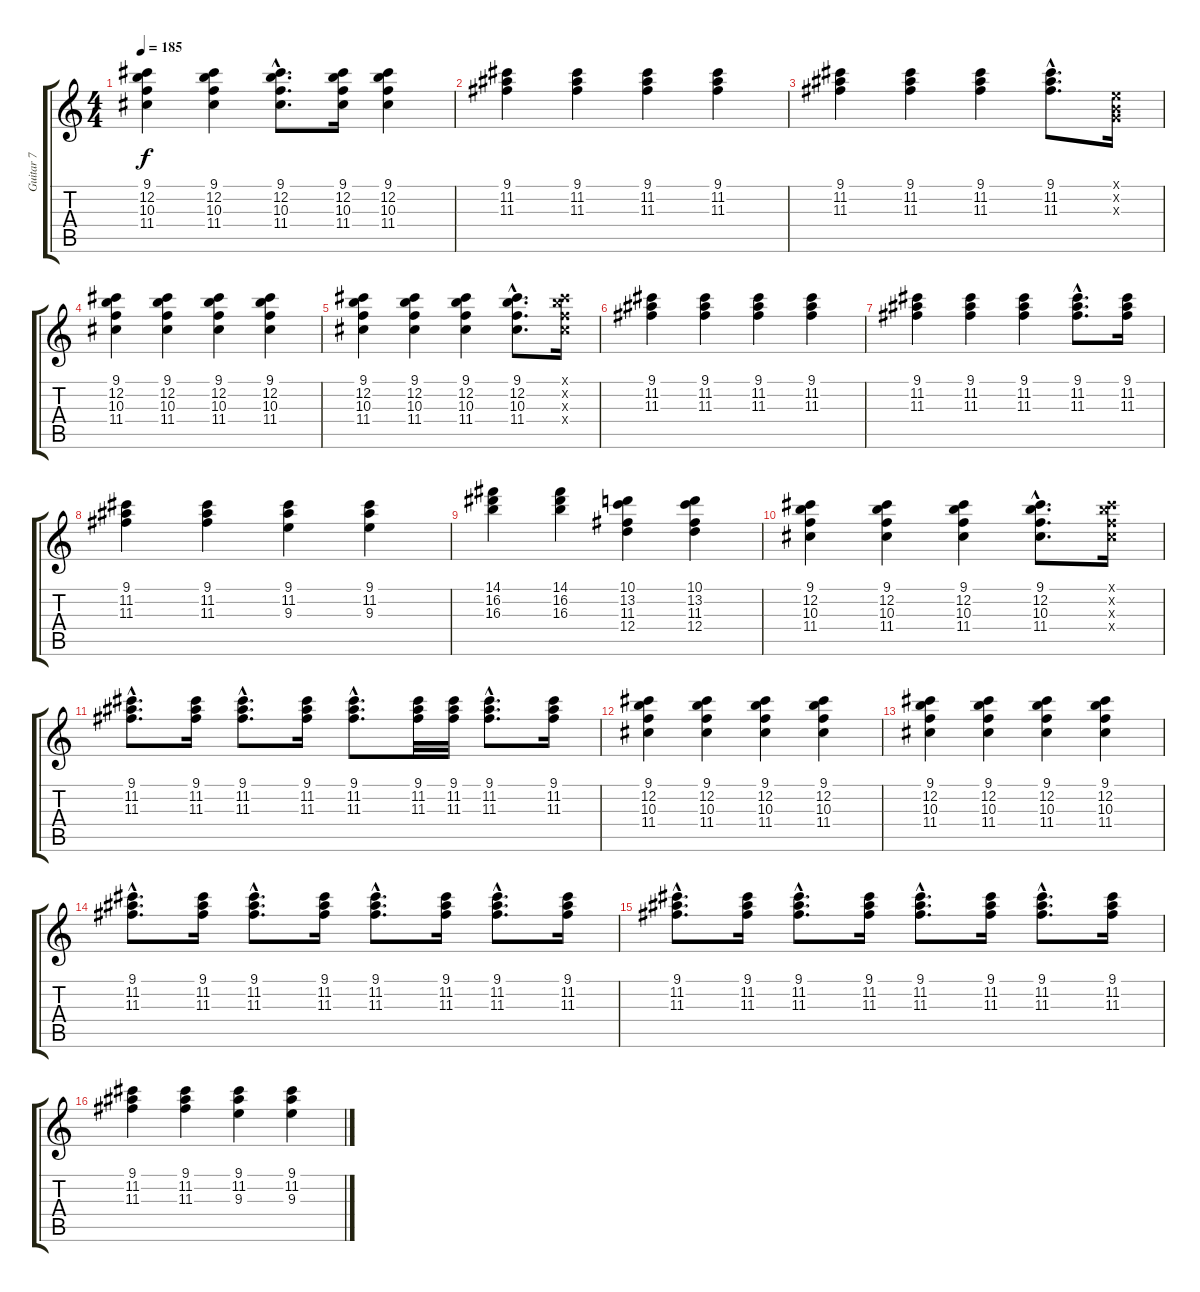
\track ("Guitar 7" "Guitar 7") {instrument electricguitarmuted}
\staff {score tabs}
\tuning (E4 B3 G3 D3 A2 D2) {hide}
\ts (4 4)
\tempo 185
\clef g2
\ks c
(9.1 12.2 10.3 11.4).4{dy f} (9.1 12.2 10.3 11.4).4 (9.1{hac} 12.2{hac} 10.3{hac} 11.4{hac}).8{d} (9.1 12.2 10.3 11.4).16 (9.1 12.2 10.3 11.4).4 |
(9.1 11.2 11.3).4 (9.1 11.2 11.3).4 (9.1 11.2 11.3).4 (9.1 11.2 11.3).4 |
(9.1 11.2 11.3).4 (9.1 11.2 11.3).4 (9.1 11.2 11.3).4 (9.1{hac} 11.2{hac} 11.3{hac}).8{d} (0.1{x} 0.2{x} 0.3{x}).16 |
(9.1 12.2 10.3 11.4).4 (9.1 12.2 10.3 11.4).4 (9.1 12.2 10.3 11.4).4 (9.1 12.2 10.3 11.4).4 |
(9.1 12.2 10.3 11.4).4 (9.1 12.2 10.3 11.4).4 (9.1 12.2 10.3 11.4).4 (9.1{hac} 12.2{hac} 10.3{hac} 11.4{hac}).8{d} (9.1{x} 12.2{x} 10.3{x} 11.4{x}).16 |
(9.1 11.2 11.3).4 (9.1 11.2 11.3).4 (9.1 11.2 11.3).4 (9.1 11.2 11.3).4 |
(9.1 11.2 11.3).4 (9.1 11.2 11.3).4 (9.1 11.2 11.3).4 (9.1{hac} 11.2{hac} 11.3{hac}).8{d} (9.1 11.2 11.3).16 |
(9.1 11.2 11.3).4 (9.1 11.2 11.3).4 (9.1 11.2 9.3).4 (9.1 11.2 9.3).4 |
(14.1 16.2 16.3).4 (14.1 16.2 16.3).4 (10.1 13.2 11.3 12.4).4 (10.1 13.2 11.3 12.4).4 |
(9.1 12.2 10.3 11.4).4 (9.1 12.2 10.3 11.4).4 (9.1 12.2 10.3 11.4).4 (9.1{hac} 12.2{hac} 10.3{hac} 11.4{hac}).8{d} (9.1{x} 12.2{x} 10.3{x} 11.4{x}).16 |
(9.1{hac} 11.2{hac} 11.3{hac}).8{d} (9.1 11.2 11.3).16 (9.1{hac} 11.2{hac} 11.3{hac}).8{d} (9.1 11.2 11.3).16 (9.1{hac} 11.2{hac} 11.3{hac}).8{d} (9.1 11.2 11.3).32 (9.1 11.2 11.3).32 (9.1{hac} 11.2{hac} 11.3{hac}).8{d} (9.1 11.2 11.3).16 |
(9.1 12.2 10.3 11.4).4 (9.1 12.2 10.3 11.4).4 (9.1 12.2 10.3 11.4).4 (9.1 12.2 10.3 11.4).4 |
(9.1 12.2 10.3 11.4).4 (9.1 12.2 10.3 11.4).4 (9.1 12.2 10.3 11.4).4 (9.1 12.2 10.3 11.4).4 |
(9.1{hac} 11.2{hac} 11.3{hac}).8{d} (9.1 11.2 11.3).16 (9.1{hac} 11.2{hac} 11.3{hac}).8{d} (9.1 11.2 11.3).16 (9.1{hac} 11.2{hac} 11.3{hac}).8{d} (9.1 11.2 11.3).16 (9.1{hac} 11.2{hac} 11.3{hac}).8{d} (9.1 11.2 11.3).16 |
(9.1{hac} 11.2{hac} 11.3{hac}).8{d} (9.1 11.2 11.3).16 (9.1{hac} 11.2{hac} 11.3{hac}).8{d} (9.1 11.2 11.3).16 (9.1{hac} 11.2{hac} 11.3{hac}).8{d} (9.1 11.2 11.3).16 (9.1{hac} 11.2{hac} 11.3{hac}).8{d} (9.1 11.2 11.3).16 |
(9.1 11.2 11.3).4 (9.1 11.2 11.3).4 (9.1 11.2 9.3).4 (9.1 11.2 9.3).4
